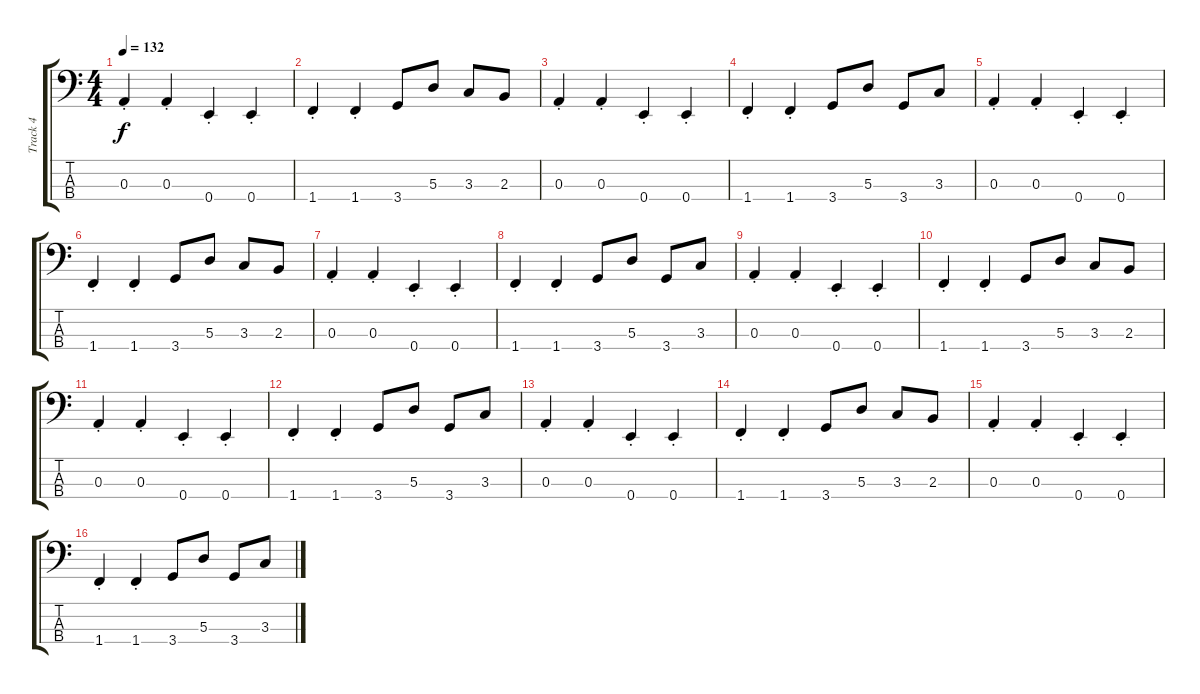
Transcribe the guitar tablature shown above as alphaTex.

\track ("Track 4" "Track 4") {instrument electricbassfinger}
\staff {score tabs}
\tuning (G2 D2 A1 E1) {hide}
\ts (4 4)
\tempo 132
\clef f4
\ks c
0.3{st}.4{dy f} 0.3{st}.4 0.4{st}.4 0.4{st}.4 |
1.4{st}.4 1.4{st}.4 3.4.8 5.3.8 3.3.8 2.3.8 |
0.3{st}.4 0.3{st}.4 0.4{st}.4 0.4{st}.4 |
1.4{st}.4 1.4{st}.4 3.4.8 5.3.8 3.4.8 3.3.8 |
0.3{st}.4 0.3{st}.4 0.4{st}.4 0.4{st}.4 |
1.4{st}.4 1.4{st}.4 3.4.8 5.3.8 3.3.8 2.3.8 |
0.3{st}.4 0.3{st}.4 0.4{st}.4 0.4{st}.4 |
1.4{st}.4 1.4{st}.4 3.4.8 5.3.8 3.4.8 3.3.8 |
0.3{st}.4 0.3{st}.4 0.4{st}.4 0.4{st}.4 |
1.4{st}.4 1.4{st}.4 3.4.8 5.3.8 3.3.8 2.3.8 |
0.3{st}.4 0.3{st}.4 0.4{st}.4 0.4{st}.4 |
1.4{st}.4 1.4{st}.4 3.4.8 5.3.8 3.4.8 3.3.8 |
0.3{st}.4 0.3{st}.4 0.4{st}.4 0.4{st}.4 |
1.4{st}.4 1.4{st}.4 3.4.8 5.3.8 3.3.8 2.3.8 |
0.3{st}.4 0.3{st}.4 0.4{st}.4 0.4{st}.4 |
1.4{st}.4 1.4{st}.4 3.4.8 5.3.8 3.4.8 3.3.8
